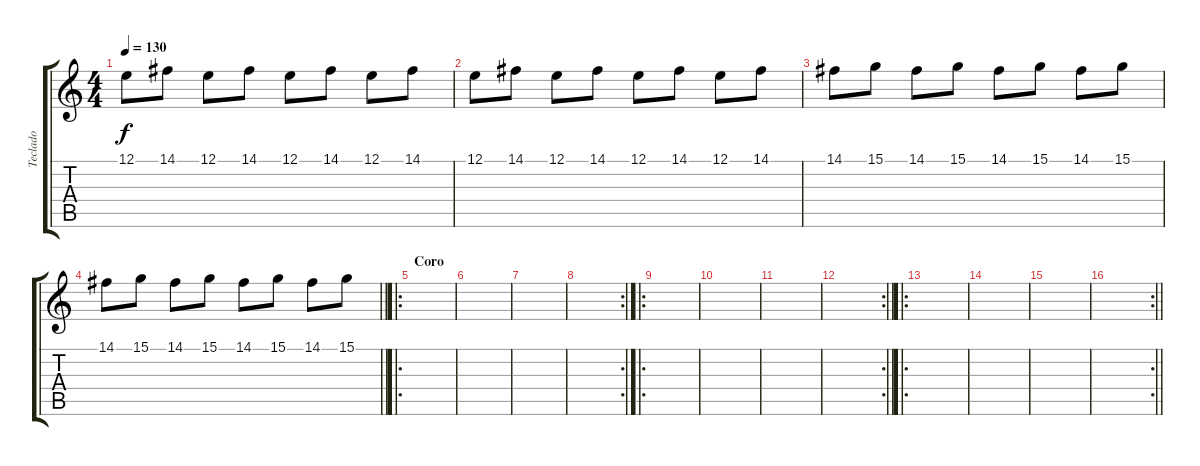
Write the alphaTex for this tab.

\track ("Teclado" "Teclado") {instrument acousticgrandpiano}
\staff {score tabs}
\tuning (E4 B3 G3 D3 A2 E2) {hide}
\ts (4 4)
\tempo 130
\clef g2
\ks c
12.1.8{dy f} 14.1.8 12.1.8 14.1.8 12.1.8 14.1.8 12.1.8 14.1.8 |
12.1.8 14.1.8 12.1.8 14.1.8 12.1.8 14.1.8 12.1.8 14.1.8 |
14.1.8 15.1.8 14.1.8 15.1.8 14.1.8 15.1.8 14.1.8 15.1.8 |
\barLineRight lightlight
14.1.8 15.1.8 14.1.8 15.1.8 14.1.8 15.1.8 14.1.8 15.1.8 |
\ro
\section ("" "Coro")
|
|
|
\rc 2
|
\ro
|
|
|
\rc 2
\barLineRight lightlight
|
\ro
|
|
|
\rc 2
\barLineRight lightlight
